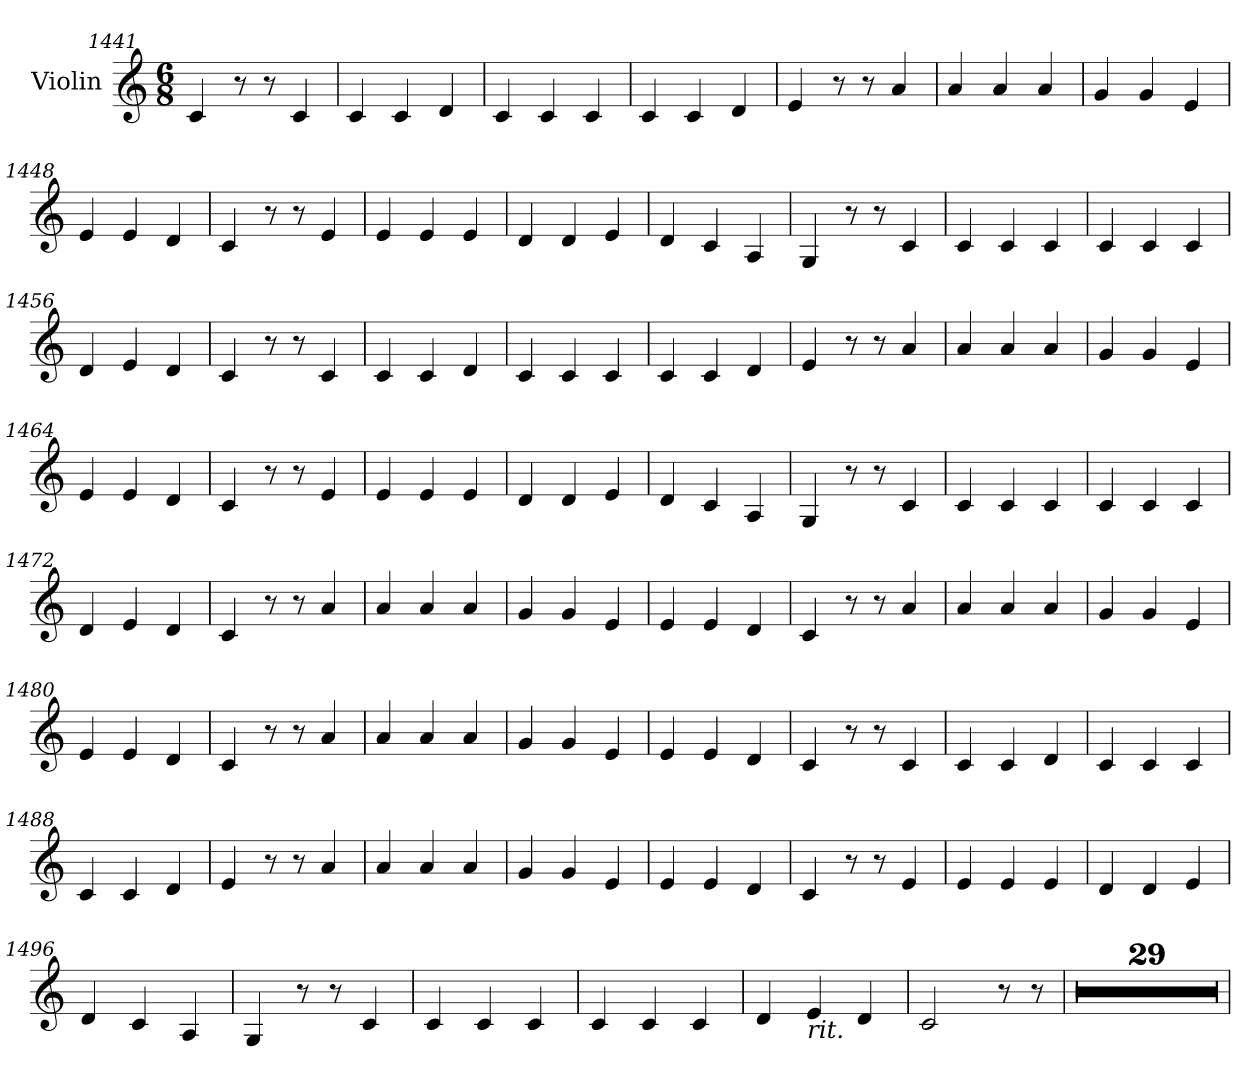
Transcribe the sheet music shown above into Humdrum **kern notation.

**kern
*part1
*staff1
*I"Violin
*clefG2
*k[]
*C:
*M6/8
=1441
4c/
8r
8r
4c/
=1442
4c/
4c/
4d/
=1443
4c/
4c/
4c/
!!LO:LB:g=z
=1444
4c/
4c/
4d/
=1445
4e/
8r
8r
4a/
=1446
4a/
4a/
4a/
=1447
4g/
4g/
4e/
=1448
4e/
4e/
4d/
=1449
4c/
8r
8r
4e/
=1450
4e/
4e/
4e/
!!LO:LB:g=z
=1451
4d/
4d/
4e/
=1452
4d/
4c/
4A/
=1453
4G/
8r
8r
4c/
=1454
4c/
4c/
4c/
=1455
4c/
4c/
4c/
=1456
4d/
4e/
4d/
=1457
4c/
8r
8r
4c/
!!LO:LB:g=z
=1458
4c/
4c/
4d/
=1459
4c/
4c/
4c/
=1460
4c/
4c/
4d/
=1461
4e/
8r
8r
4a/
=1462
4a/
4a/
4a/
=1463
4g/
4g/
4e/
=1464
4e/
4e/
4d/
!!LO:LB:g=z
=1465
4c/
8r
8r
4e/
=1466
4e/
4e/
4e/
=1467
4d/
4d/
4e/
=1468
4d/
4c/
4A/
=1469
4G/
8r
8r
4c/
=1470
4c/
4c/
4c/
=1471
4c/
4c/
4c/
!!LO:LB:g=z
=1472
4d/
4e/
4d/
=1473
4c/
8r
8r
4a/
=1474
4a/
4a/
4a/
=1475
4g/
4g/
4e/
=1476
4e/
4e/
4d/
=1477
4c/
8r
8r
4a/
=1478
4a/
4a/
4a/
!!LO:LB:g=z
=1479
4g/
4g/
4e/
=1480
4e/
4e/
4d/
=1481
4c/
8r
8r
4a/
=1482
4a/
4a/
4a/
=1483
4g/
4g/
4e/
=1484
4e/
4e/
4d/
=1485
4c/
8r
8r
4c/
!!LO:PB:g=z
=1486
4c/
4c/
4d/
=1487
4c/
4c/
4c/
=1488
4c/
4c/
4d/
=1489
4e/
8r
8r
4a/
=1490
4a/
4a/
4a/
=1491
4g/
4g/
4e/
=1492
4e/
4e/
4d/
!!LO:LB:g=z
=1493
4c/
8r
8r
4e/
=1494
4e/
4e/
4e/
=1495
4d/
4d/
4e/
=1496
4d/
4c/
4A/
=1497
4G/
8r
8r
4c/
=1498
4c/
4c/
4c/
=1499
4c/
4c/
4c/
!!LO:LB:g=z
=1500
4d/
!LO:TX:b:i:t=rit.
4e/
4d/
=1501
2c/
8r
8r
=1502
2.r
=1503
2.r
=1504
2.r
=1505
2.r
=1506
2.r
=1507
2.r
!!LO:LB:g=z
=1508
2.r
=1509
2.r
=1510
2.r
=1511
2.r
=1512
2.r
=1513
2.r
=1514
2.r
=1515
2.r
!!LO:LB:g=z
=1516
2.r
=1517
2.r
=1518
2.r
=1519
2.r
=1520
2.r
=1521
2.r
=1522
2.r
=1523
2.r
!!LO:LB:g=z
=1524
2.r
=1525
2.r
=1526
2.r
=1527
2.r
=1528
2.r
=1529
2.r
=1530
2.r
=
*-
